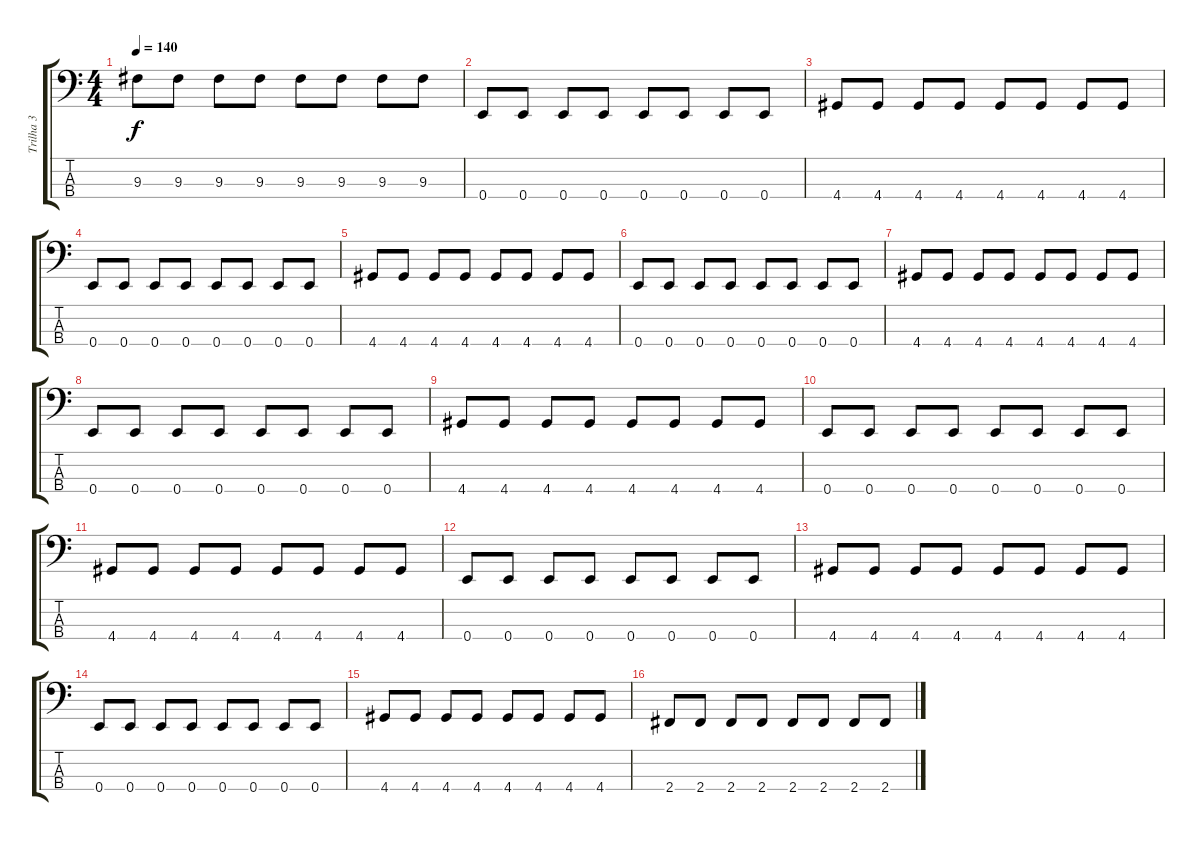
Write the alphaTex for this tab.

\track ("Trilha 3" "Trilha 3") {instrument electricbassfinger}
\staff {score tabs}
\tuning (G2 D2 A1 E1) {hide}
\ts (4 4)
\tempo 140
\clef f4
\ks c
9.3.8{dy f} 9.3.8 9.3.8 9.3.8 9.3.8 9.3.8 9.3.8 9.3.8 |
0.4.8 0.4.8 0.4.8 0.4.8 0.4.8 0.4.8 0.4.8 0.4.8 |
4.4.8 4.4.8 4.4.8 4.4.8 4.4.8 4.4.8 4.4.8 4.4.8 |
0.4.8 0.4.8 0.4.8 0.4.8 0.4.8 0.4.8 0.4.8 0.4.8 |
4.4.8 4.4.8 4.4.8 4.4.8 4.4.8 4.4.8 4.4.8 4.4.8 |
0.4.8 0.4.8 0.4.8 0.4.8 0.4.8 0.4.8 0.4.8 0.4.8 |
4.4.8 4.4.8 4.4.8 4.4.8 4.4.8 4.4.8 4.4.8 4.4.8 |
0.4.8 0.4.8 0.4.8 0.4.8 0.4.8 0.4.8 0.4.8 0.4.8 |
4.4.8 4.4.8 4.4.8 4.4.8 4.4.8 4.4.8 4.4.8 4.4.8 |
0.4.8 0.4.8 0.4.8 0.4.8 0.4.8 0.4.8 0.4.8 0.4.8 |
4.4.8 4.4.8 4.4.8 4.4.8 4.4.8 4.4.8 4.4.8 4.4.8 |
0.4.8 0.4.8 0.4.8 0.4.8 0.4.8 0.4.8 0.4.8 0.4.8 |
4.4.8 4.4.8 4.4.8 4.4.8 4.4.8 4.4.8 4.4.8 4.4.8 |
0.4.8 0.4.8 0.4.8 0.4.8 0.4.8 0.4.8 0.4.8 0.4.8 |
4.4.8 4.4.8 4.4.8 4.4.8 4.4.8 4.4.8 4.4.8 4.4.8 |
2.4.8 2.4.8 2.4.8 2.4.8 2.4.8 2.4.8 2.4.8 2.4.8
